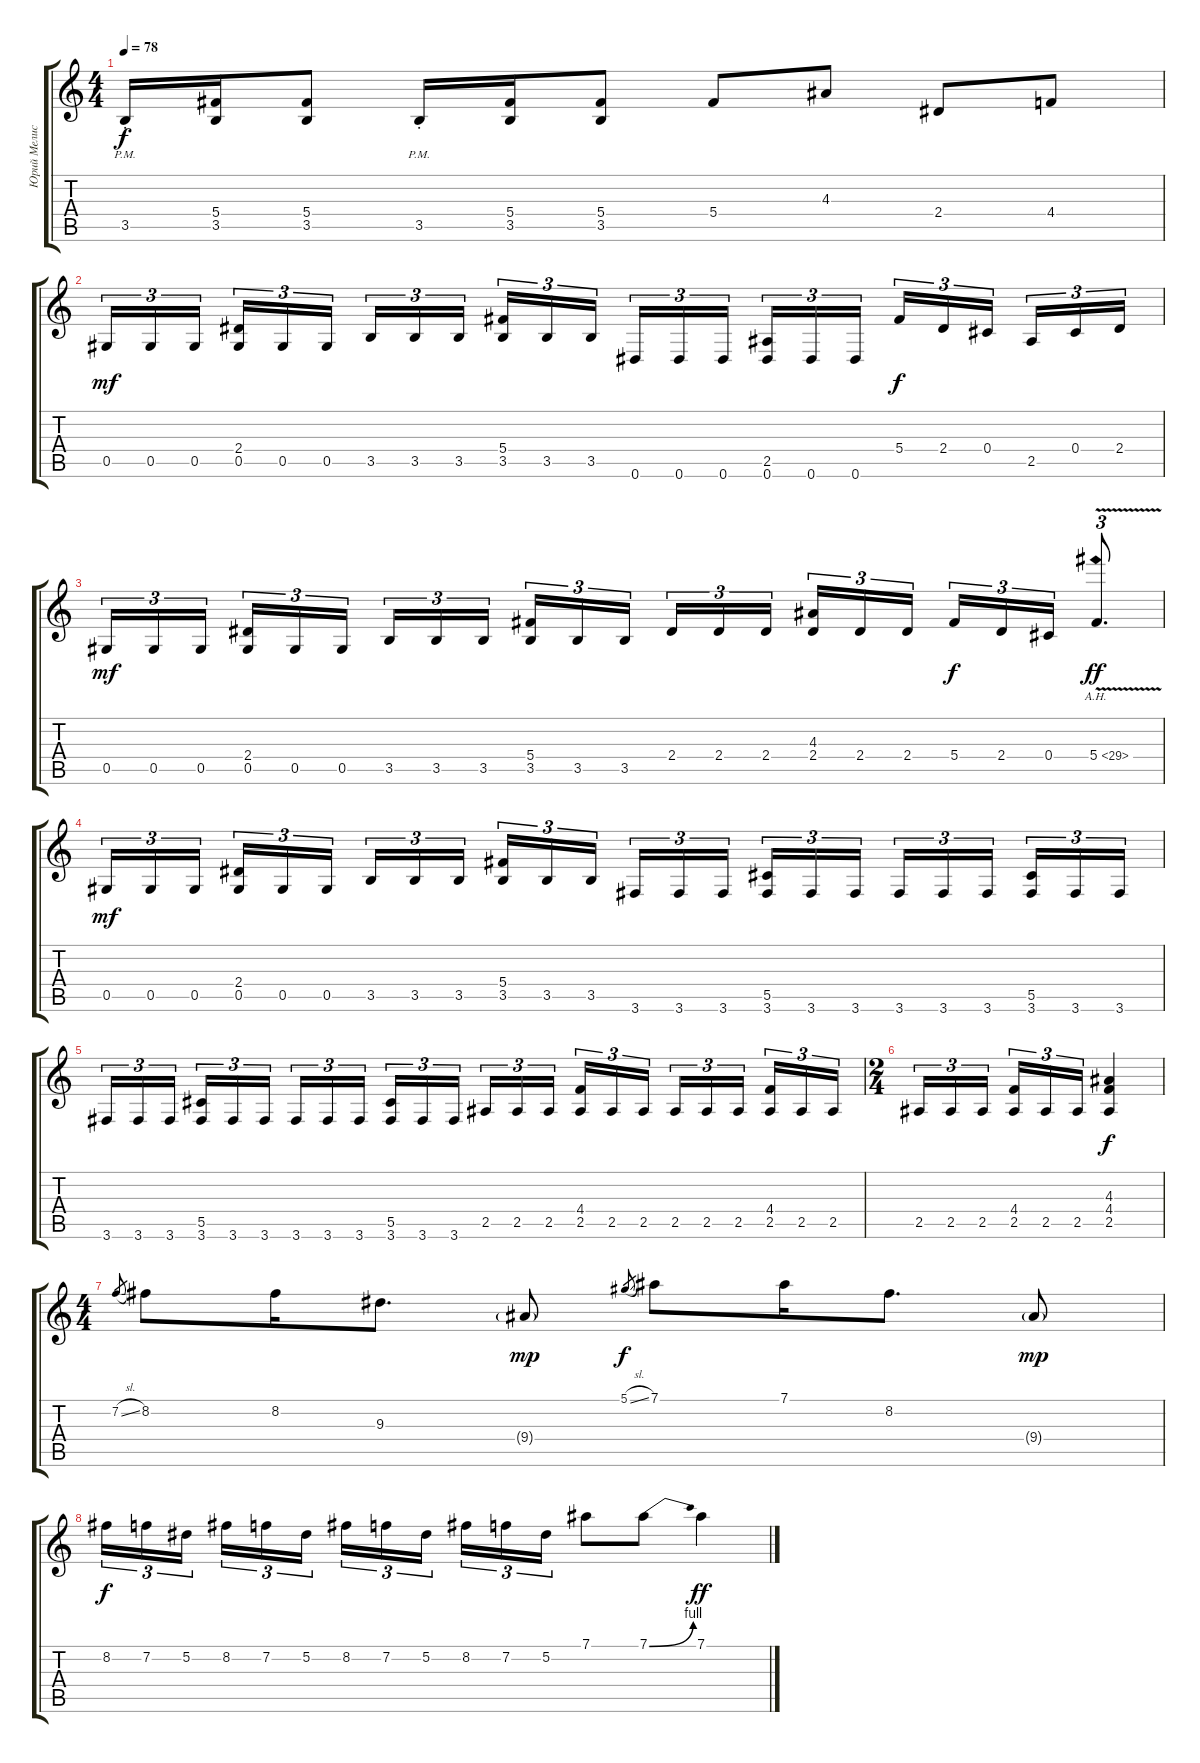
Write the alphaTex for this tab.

\track ("Юрий Мелисов" "Юрий Мелис") {instrument distortionguitar}
\staff {score tabs}
\tuning (Eb4 Bb3 Gb3 Db3 Ab2 Eb2) {hide}
\ts (4 4)
\tempo 78
\clef g2
\ks c
3.5{pm st}.16{dy f} (5.4 3.5).16 (5.4 3.5).8 3.5{pm st}.16 (5.4 3.5).16 (5.4 3.5).8 5.4.8 4.3.8 2.4.8 4.4.8 |
0.5.16{tu (3 2) dy mf} 0.5.16{tu (3 2)} 0.5.16{tu (3 2) beam splitsecondary} (2.4 0.5).16{tu (3 2)} 0.5.16{tu (3 2)} 0.5.16{tu (3 2)} 3.5.16{tu (3 2)} 3.5.16{tu (3 2)} 3.5.16{tu (3 2) beam splitsecondary} (5.4 3.5).16{tu (3 2)} 3.5.16{tu (3 2)} 3.5.16{tu (3 2)} 0.6.16{tu (3 2)} 0.6.16{tu (3 2)} 0.6.16{tu (3 2) beam splitsecondary} (2.5 0.6).16{tu (3 2)} 0.6.16{tu (3 2)} 0.6.16{tu (3 2)} 5.4.16{tu (3 2) dy f} 2.4.16{tu (3 2)} 0.4.16{tu (3 2) beam splitsecondary} 2.5.16{tu (3 2)} 0.4.16{tu (3 2)} 2.4.16{tu (3 2)} |
0.5.16{tu (3 2) dy mf} 0.5.16{tu (3 2)} 0.5.16{tu (3 2) beam splitsecondary} (2.4 0.5).16{tu (3 2)} 0.5.16{tu (3 2)} 0.5.16{tu (3 2)} 3.5.16{tu (3 2)} 3.5.16{tu (3 2)} 3.5.16{tu (3 2) beam splitsecondary} (5.4 3.5).16{tu (3 2)} 3.5.16{tu (3 2)} 3.5.16{tu (3 2)} 2.4.16{tu (3 2)} 2.4.16{tu (3 2)} 2.4.16{tu (3 2) beam splitsecondary} (4.3 2.4).16{tu (3 2)} 2.4.16{tu (3 2)} 2.4.16{tu (3 2)} 5.4.16{tu (3 2) dy f} 2.4.16{tu (3 2)} 0.4.16{tu (3 2)} 5.4{ah 24 v}.8{d tu (3 2) dy ff} |
0.5.16{tu (3 2) dy mf} 0.5.16{tu (3 2)} 0.5.16{tu (3 2) beam splitsecondary} (2.4 0.5).16{tu (3 2)} 0.5.16{tu (3 2)} 0.5.16{tu (3 2)} 3.5.16{tu (3 2)} 3.5.16{tu (3 2)} 3.5.16{tu (3 2) beam splitsecondary} (5.4 3.5).16{tu (3 2)} 3.5.16{tu (3 2)} 3.5.16{tu (3 2)} 3.6.16{tu (3 2)} 3.6.16{tu (3 2)} 3.6.16{tu (3 2) beam splitsecondary} (5.5 3.6).16{tu (3 2)} 3.6.16{tu (3 2)} 3.6.16{tu (3 2)} 3.6.16{tu (3 2)} 3.6.16{tu (3 2)} 3.6.16{tu (3 2) beam splitsecondary} (5.5 3.6).16{tu (3 2)} 3.6.16{tu (3 2)} 3.6.16{tu (3 2)} |
3.6.16{tu (3 2)} 3.6.16{tu (3 2)} 3.6.16{tu (3 2) beam splitsecondary} (5.5 3.6).16{tu (3 2)} 3.6.16{tu (3 2)} 3.6.16{tu (3 2)} 3.6.16{tu (3 2)} 3.6.16{tu (3 2)} 3.6.16{tu (3 2) beam splitsecondary} (5.5 3.6).16{tu (3 2)} 3.6.16{tu (3 2)} 3.6.16{tu (3 2)} 2.5.16{tu (3 2)} 2.5.16{tu (3 2)} 2.5.16{tu (3 2) beam splitsecondary} (4.4 2.5).16{tu (3 2)} 2.5.16{tu (3 2)} 2.5.16{tu (3 2)} 2.5.16{tu (3 2)} 2.5.16{tu (3 2)} 2.5.16{tu (3 2) beam splitsecondary} (4.4 2.5).16{tu (3 2)} 2.5.16{tu (3 2)} 2.5.16{tu (3 2)} |
\ts (2 4)
2.5.16{tu (3 2)} 2.5.16{tu (3 2)} 2.5.16{tu (3 2) beam splitsecondary} (4.4 2.5).16{tu (3 2)} 2.5.16{tu (3 2)} 2.5.16{tu (3 2)} (4.3 4.4 2.5).4{dy f} |
\ts (4 4)
7.2{sl}.8{gr} 8.2.8 8.2.16 9.3.8{d} 9.4{g}.8{dy mp} 5.1{sl}.8{gr dy f} 7.1.8 7.1.16 8.2.8{d} 9.4{g}.8{dy mp} |
8.2.16{tu (3 2) dy f} 7.2.16{tu (3 2)} 5.2.16{tu (3 2) beam splitsecondary} 8.2.16{tu (3 2)} 7.2.16{tu (3 2)} 5.2.16{tu (3 2)} 8.2.16{tu (3 2)} 7.2.16{tu (3 2)} 5.2.16{tu (3 2) beam splitsecondary} 8.2.16{tu (3 2)} 7.2.16{tu (3 2)} 5.2.16{tu (3 2)} 7.1.8 7.1{be (bend 0 0 60 4)}.8 7.1.4{dy ff}
